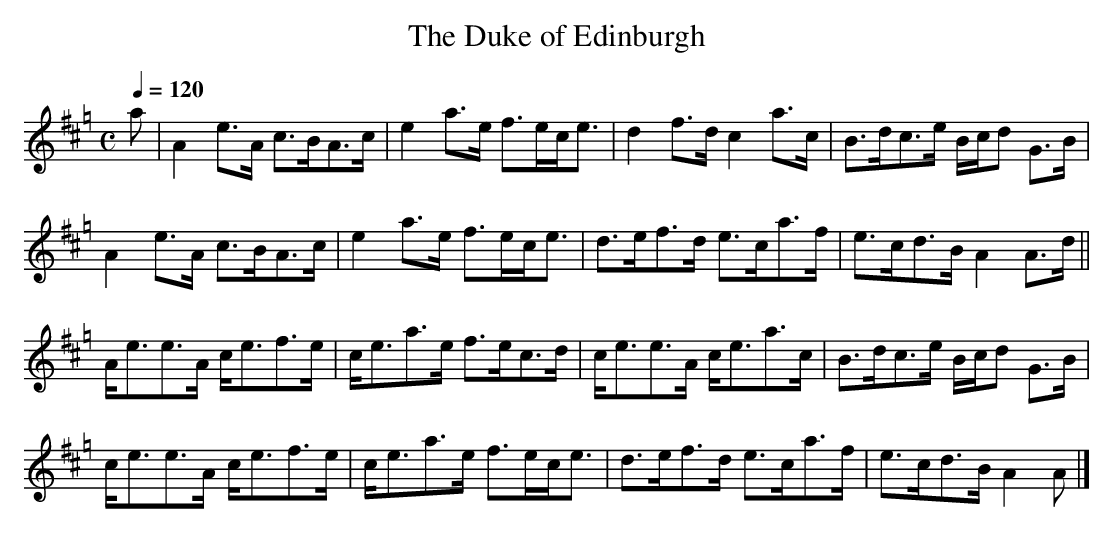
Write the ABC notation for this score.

X:1
T:The Duke of Edinburgh
M:C
L:1/8
Q:1/4=120
K:Hp
a|A2 e>A c>BA>c|e2 a>e f>ec<e|d2 f>d c2 a>c|B>dc>e B/c/d G>B |
  A2 e>A c>BA>c|e2 a>e f>ec<e|d>ef>d e>ca>f|e>cd>B A2    A>d||
  A<ee>A c<ef>e|c<ea>e f>ec>d|c<ee>A c<ea>c|B>dc>e B/c/d G>B |
  c<ee>A c<ef>e|c<ea>e f>ec<e|d>ef>d e>ca>f|e>cd>B A2    A  |]
